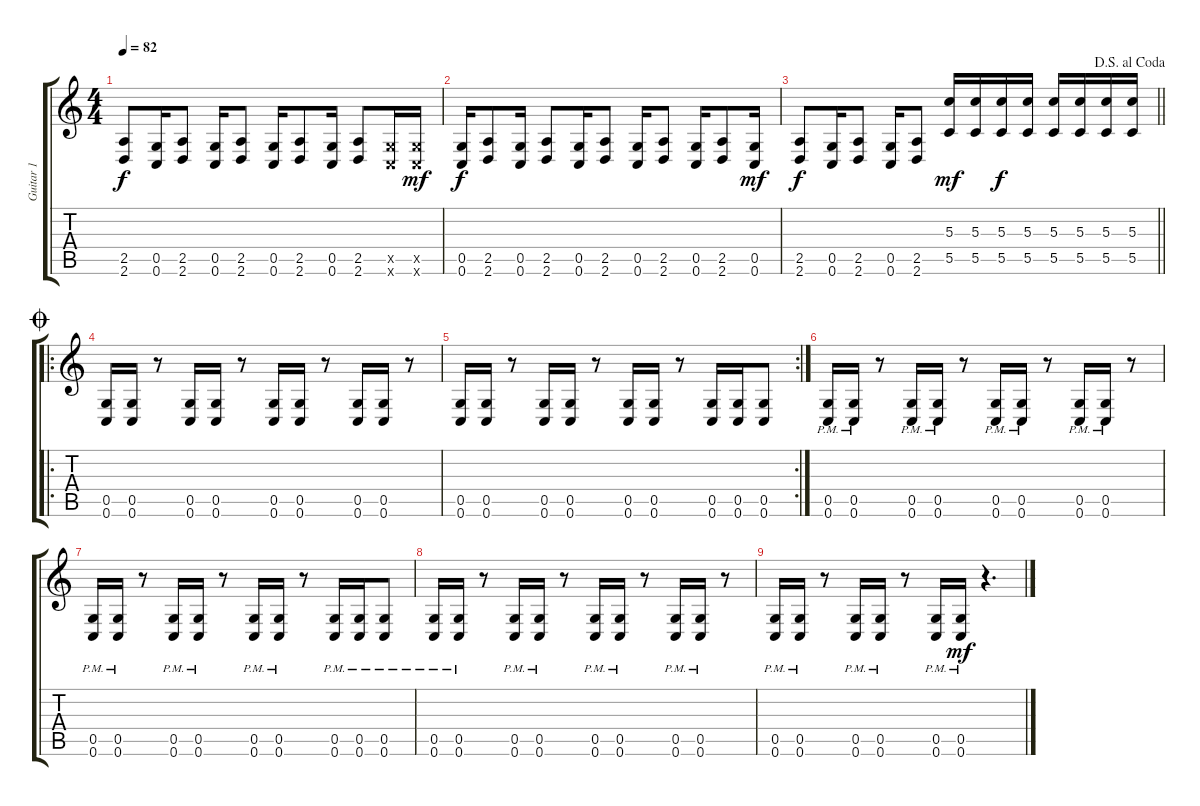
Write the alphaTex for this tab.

\track ("Guitar 1" "Guitar 1") {instrument distortionguitar}
\staff {score tabs}
\tuning (E4 C4 G3 C3 G2 C2) {hide}
\ts (4 4)
\tempo 82
\clef g2
\ks c
(2.5 2.6).8{dy f} (0.5 0.6).16 (2.5 2.6).8 (0.5 0.6).16 (2.5 2.6).8 (0.5 0.6).16 (2.5 2.6).8 (0.5 0.6).16 (2.5 2.6).8 (0.5{x} 0.6{x}).16 (0.5{x} 0.6{x}).16{dy mf} |
(0.5 0.6).16{dy f} (2.5 2.6).8 (0.5 0.6).16 (2.5 2.6).8 (0.5 0.6).16 (2.5 2.6).8 (0.5 0.6).16 (2.5 2.6).8 (0.5 0.6).16 (2.5 2.6).8 (0.5 0.6).16{dy mf} |
\jump dalsegnoalcoda
\barLineRight lightlight
(2.5 2.6).8{dy f} (0.5 0.6).16 (2.5 2.6).8 (0.5 0.6).16 (2.5 2.6).8 (5.3 5.5).16{dy mf} (5.3 5.5).16 (5.3 5.5).16{dy f} (5.3 5.5).16 (5.3 5.5).16 (5.3 5.5).16 (5.3 5.5).16 (5.3 5.5).16 |
\ro
\jump coda
(0.5 0.6).16 (0.5 0.6).16 r.8 (0.5 0.6).16 (0.5 0.6).16 r.8 (0.5 0.6).16 (0.5 0.6).16 r.8 (0.5 0.6).16 (0.5 0.6).16 r.8 |
\rc 2
(0.5 0.6).16 (0.5 0.6).16 r.8 (0.5 0.6).16 (0.5 0.6).16 r.8 (0.5 0.6).16 (0.5 0.6).16 r.8 (0.5 0.6).16 (0.5 0.6).16 (0.5 0.6).8 |
(0.5{pm} 0.6{pm}).16 (0.5{pm} 0.6{pm}).16 r.8 (0.5{pm} 0.6{pm}).16 (0.5{pm} 0.6{pm}).16 r.8 (0.5{pm} 0.6{pm}).16 (0.5{pm} 0.6{pm}).16 r.8 (0.5{pm} 0.6{pm}).16 (0.5{pm} 0.6{pm}).16 r.8 |
(0.5{pm} 0.6{pm}).16 (0.5{pm} 0.6{pm}).16 r.8 (0.5{pm} 0.6{pm}).16 (0.5{pm} 0.6{pm}).16 r.8 (0.5{pm} 0.6{pm}).16 (0.5{pm} 0.6{pm}).16 r.8 (0.5{pm} 0.6{pm}).16 (0.5{pm} 0.6{pm}).16 (0.5{pm} 0.6{pm}).8 |
(0.5{pm} 0.6{pm}).16 (0.5{pm} 0.6{pm}).16 r.8 (0.5{pm} 0.6{pm}).16 (0.5{pm} 0.6{pm}).16 r.8 (0.5{pm} 0.6{pm}).16 (0.5{pm} 0.6{pm}).16 r.8 (0.5{pm} 0.6{pm}).16 (0.5{pm} 0.6{pm}).16 r.8 |
(0.5{pm} 0.6{pm}).16 (0.5{pm} 0.6{pm}).16 r.8 (0.5{pm} 0.6{pm}).16 (0.5{pm} 0.6{pm}).16 r.8 (0.5{pm} 0.6{pm}).16 (0.5{pm} 0.6{pm}).16{dy mf} r.4{d}
